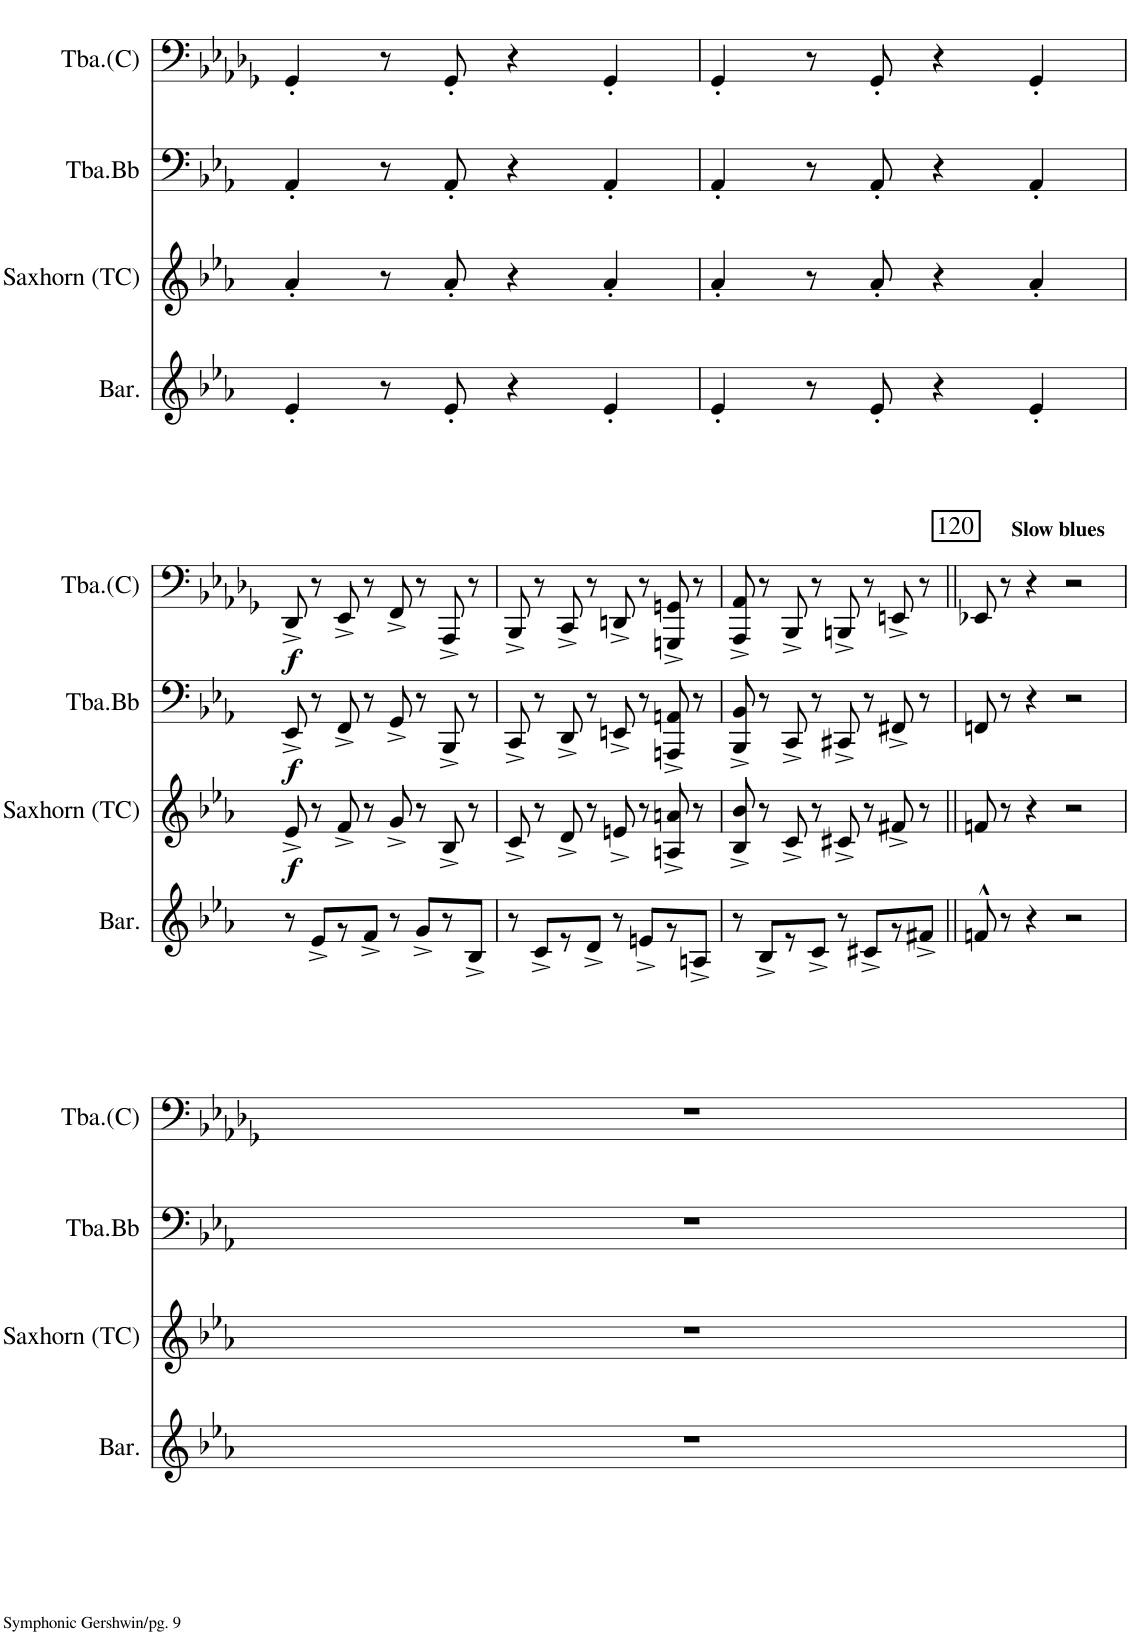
**kern	**kern	**dynam	**kern	**dynam	**kern	**dynam
*part4	*part3	*part3	*part2	*part2	*part1	*part1
*staff4	*staff3	*staff3	*staff2	*staff2	*staff1	*staff1
*I"Baritone	*I"Saxhorn Bb / Euphonium Bb (TC)	*	*I"Tuba Sib (BC)	*	*I"Tuba (Ut)	*
*I'Bar.	*I'Saxhorn (TC)	*	*I'Tba.Bb	*	*	*
!!LO:PB:g=z
*clefG2	*clefG2	*	*clefF4	*	*clefF4	*
*Trd1c2	*Trd15c26	*	*Trd1c2	*	*	*
*k[b-e-a-]	*k[b-e-a-]	*	*k[b-e-a-]	*	*k[b-e-a-d-g-]	*
*M4/4	*M4/4	*	*M4/4	*	*M4/4	*
=115	=115	=115	=115	=115	=115	=115
4e-'/	4a-'/	.	4AA-'/	.	4GG-'/	.
8r	8r	.	8r	.	8r	.
8e-'/	8a-'/	.	8AA-'/	.	8GG-'/	.
4r	4r	.	4r	.	4r	.
4e-'/	4a-'/	.	4AA-'/	.	4GG-'/	.
=116	=116	=116	=116	=116	=116	=116
4e-'/	4a-'/	.	4AA-'/	.	4GG-'/	.
8r	8r	.	8r	.	8r	.
8e-'/	8a-'/	.	8AA-'/	.	8GG-'/	.
4r	4r	.	4r	.	4r	.
4e-'/	4a-'/	.	4AA-'/	.	4GG-'/	.
!!LO:LB:g=z
=117	=117	=117	=117	=117	=117	=117
!	!	!LO:DY:b	!	!LO:DY:b	!	!LO:DY:b
8r	8e-^/	f	8EE-^/	f	8DD-^/	f
8e-^/L	8r	.	8r	.	8r	.
8r	8f^/	.	8FF^/	.	8EE-^/	.
8f^/J	8r	.	8r	.	8r	.
8r	8g^/	.	8GG^/	.	8FF^/	.
8g^/L	8r	.	8r	.	8r	.
8r	8B-^/	.	8BBB-^/	.	8AAA-^/	.
8B-^/J	8r	.	8r	.	8r	.
=118	=118	=118	=118	=118	=118	=118
8r	8c^/	.	8CC^/	.	8BBB-^/	.
8c^/L	8r	.	8r	.	8r	.
8r	8d^/	.	8DD^/	.	8CC^/	.
8d^/J	8r	.	8r	.	8r	.
8r	8en^/	.	8EEn^/	.	8DDn^/	.
8en^/L	8r	.	8r	.	8r	.
8r	8An/^ 8an/^	.	8AAAn/^ 8AAn/^	.	8GGGn/^ 8GGn/^	.
8An^/J	8r	.	8r	.	8r	.
=119	=119	=119	=119	=119	=119	=119
8r	8B-/^ 8b-/^	.	8BBB-/^ 8BB-/^	.	8AAA-/^ 8AA-/^	.
8B-^/L	8r	.	8r	.	8r	.
8r	8c^/	.	8CC^/	.	8BBB-^/	.
8c^/J	8r	.	8r	.	8r	.
8r	8c#X^/	.	8CC#X^/	.	8BBBn^/	.
8c#X^/L	8r	.	8r	.	8r	.
8r	8f#X^/	.	8FF#X^/	.	8EEn^/	.
8f#X^/J	8r	.	8r	.	8r	.
!!LO:REH:place=s1:a:cj:fs=12:t=120
=120||	=120||	=120||	=120||	=120||	=120||	=120||
8fn^^/	8fn/	.	8FFn/	.	8EE-X/	.
8r	8r	.	8r	.	8r	.
!	!	!	!	!	!LO:TX:a:B:t=Slow blues	!
4r	4r	.	4r	.	4r	.
2r	2r	.	2r	.	2r	.
!!LO:LB:g=z
=121	=121	=121	=121	=121	=121	=121
1r	1r	.	1r	.	1r	.
=	=	=	=	=	=	=
*-	*-	*-	*-	*-	*-	*-
